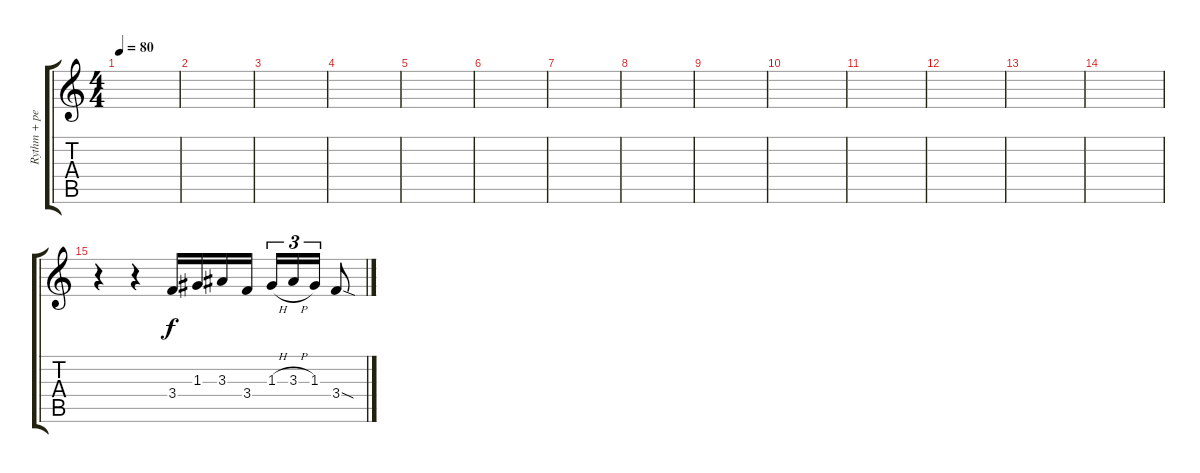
\track ("Rythm + petits solo" "Rythm + pe") {instrument distortionguitar}
\staff {score tabs}
\tuning (E4 B3 G3 D3 A2 E2) {hide}
\ts (4 4)
\tempo 80
\clef g2
\ks c
|
|
|
|
|
|
|
|
|
|
|
|
|
|
r.4 r.4 3.4.16 1.3.16 3.3.16 3.4.16 1.3{h}.16{tu (3 2)} 3.3{h}.16{tu (3 2)} 1.3.16{tu (3 2)} 3.4{sod}.8
